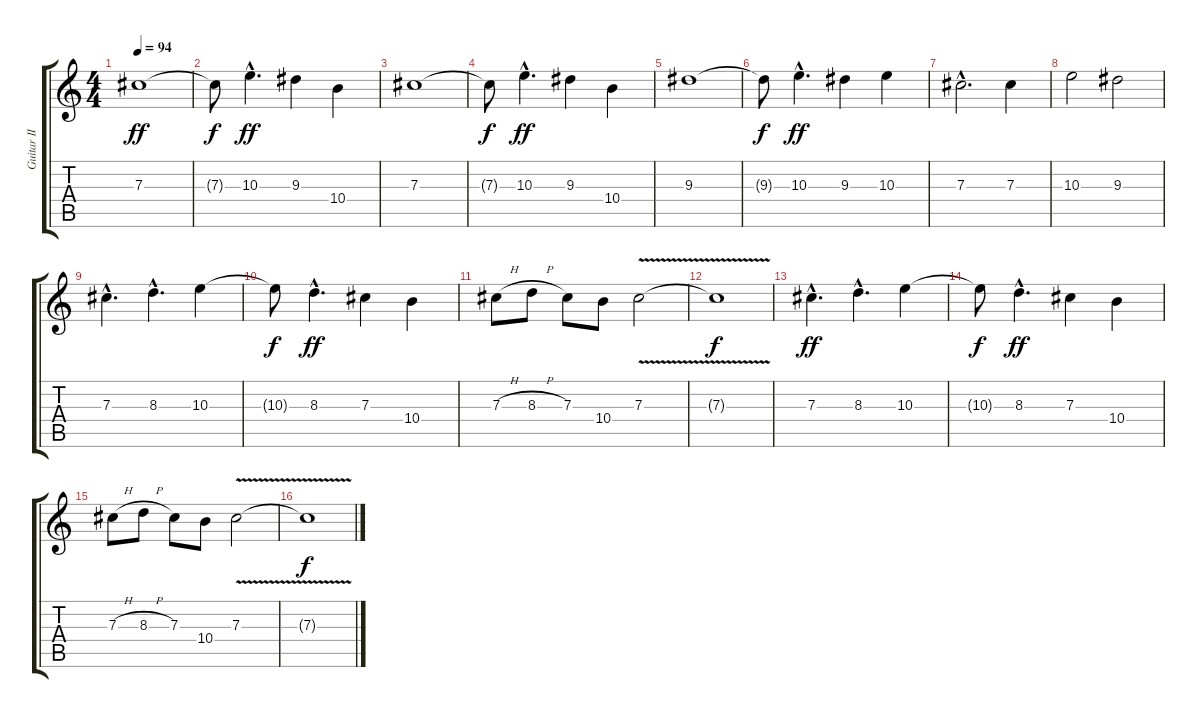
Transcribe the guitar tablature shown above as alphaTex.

\track ("Guitar II" "Guitar II") {instrument overdrivenguitar}
\staff {score tabs}
\tuning (Eb4 Bb3 Gb3 Db3 Ab2 Eb2) {hide}
\ts (4 4)
\tempo 94
\clef g2
\ks c
7.3.1{dy ff} |
7.3{t}.8{dy f} 10.3{hac}.4{d dy ff} 9.3.4 10.4.4 |
7.3.1 |
7.3{t}.8{dy f} 10.3{hac}.4{d dy ff} 9.3.4 10.4.4 |
9.3.1 |
9.3{t}.8{dy f} 10.3{hac}.4{d dy ff} 9.3.4 10.3.4 |
7.3{hac}.2{d} 7.3.4 |
10.3.2 9.3.2 |
7.3{hac}.4{d} 8.3{hac}.4{d} 10.3.4 |
10.3{t}.8{dy f} 8.3{hac}.4{d dy ff} 7.3.4 10.4.4 |
7.3{h}.8 8.3{h}.8 7.3.8 10.4.8 7.3{v}.2 |
7.3{t}.1{dy f} |
7.3{hac}.4{d dy ff} 8.3{hac}.4{d} 10.3.4 |
10.3{t}.8{dy f} 8.3{hac}.4{d dy ff} 7.3.4 10.4.4 |
7.3{h}.8 8.3{h}.8 7.3.8 10.4.8 7.3{v}.2 |
7.3{t}.1{dy f}
